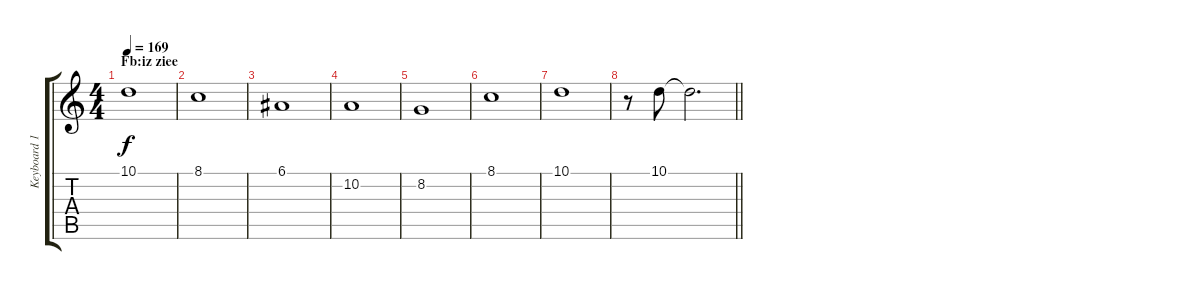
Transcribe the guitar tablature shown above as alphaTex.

\track ("Keyboard 1" "Keyboard 1") {instrument tremolostrings}
\staff {score tabs}
\tuning (E4 B3 G3 D3 A2 E2) {hide}
\ts (4 4)
\section ("" "Fb:iz ziee")
\tempo 169
\clef g2
\ks c
10.1.1{dy f} |
8.1.1 |
6.1.1 |
10.2.1 |
8.2.1 |
8.1.1 |
10.1.1 |
\barLineRight lightlight
r.8 10.1.8 10.1{t}.2{d}
